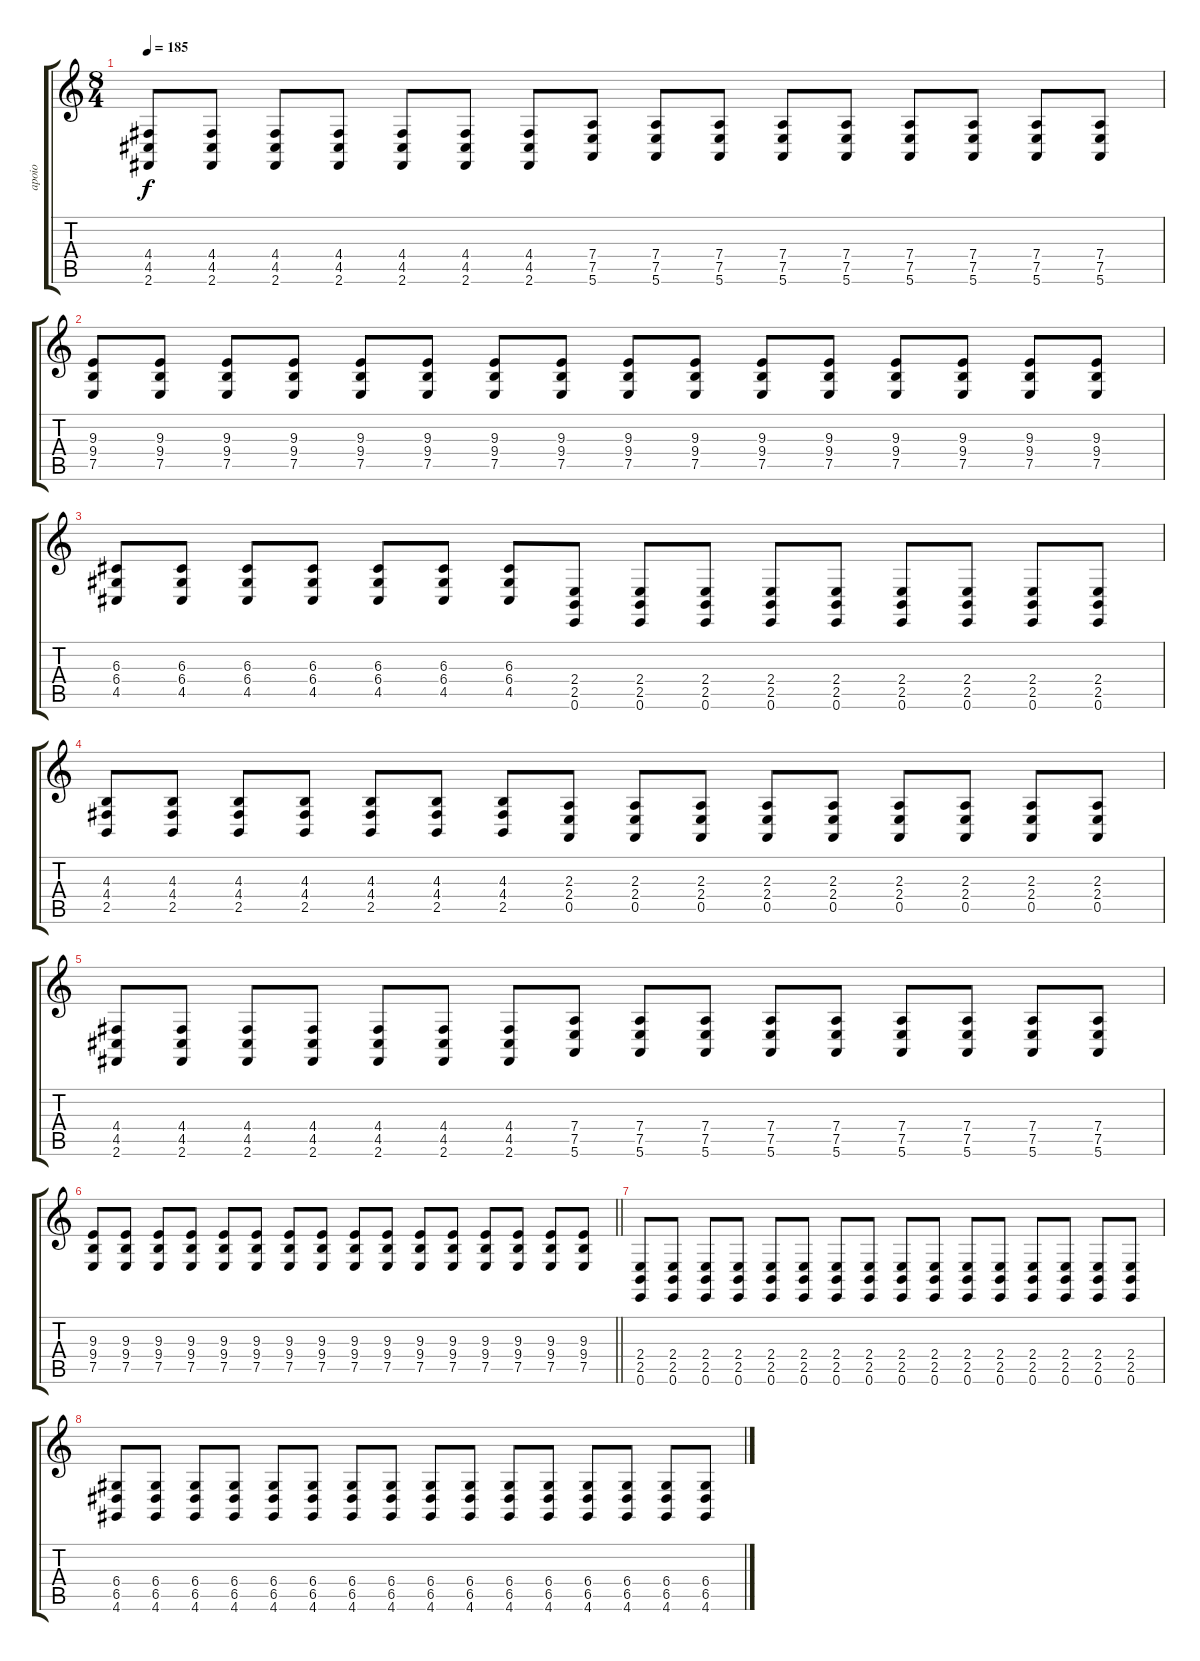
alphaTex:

\track ("apoio" "apoio") {instrument lead8bassandlead}
\staff {score tabs}
\tuning (E4 B3 G3 D3 A2 E2) {hide}
\ts (8 4)
\tempo 185
\clef g2
\ks c
(4.4 4.5 2.6).8{dy f} (4.4 4.5 2.6).8 (4.4 4.5 2.6).8 (4.4 4.5 2.6).8 (4.4 4.5 2.6).8 (4.4 4.5 2.6).8 (4.4 4.5 2.6).8 (7.4 7.5 5.6).8 (7.4 7.5 5.6).8 (7.4 7.5 5.6).8 (7.4 7.5 5.6).8 (7.4 7.5 5.6).8 (7.4 7.5 5.6).8 (7.4 7.5 5.6).8 (7.4 7.5 5.6).8 (7.4 7.5 5.6).8 |
(9.3 9.4 7.5).8 (9.3 9.4 7.5).8 (9.3 9.4 7.5).8 (9.3 9.4 7.5).8 (9.3 9.4 7.5).8 (9.3 9.4 7.5).8 (9.3 9.4 7.5).8 (9.3 9.4 7.5).8 (9.3 9.4 7.5).8 (9.3 9.4 7.5).8 (9.3 9.4 7.5).8 (9.3 9.4 7.5).8 (9.3 9.4 7.5).8 (9.3 9.4 7.5).8 (9.3 9.4 7.5).8 (9.3 9.4 7.5).8 |
(6.3 6.4 4.5).8 (6.3 6.4 4.5).8 (6.3 6.4 4.5).8 (6.3 6.4 4.5).8 (6.3 6.4 4.5).8 (6.3 6.4 4.5).8 (6.3 6.4 4.5).8 (2.4 2.5 0.6).8 (2.4 2.5 0.6).8 (2.4 2.5 0.6).8 (2.4 2.5 0.6).8 (2.4 2.5 0.6).8 (2.4 2.5 0.6).8 (2.4 2.5 0.6).8 (2.4 2.5 0.6).8 (2.4 2.5 0.6).8 |
(4.3 4.4 2.5).8 (4.3 4.4 2.5).8 (4.3 4.4 2.5).8 (4.3 4.4 2.5).8 (4.3 4.4 2.5).8 (4.3 4.4 2.5).8 (4.3 4.4 2.5).8 (2.3 2.4 0.5).8 (2.3 2.4 0.5).8 (2.3 2.4 0.5).8 (2.3 2.4 0.5).8 (2.3 2.4 0.5).8 (2.3 2.4 0.5).8 (2.3 2.4 0.5).8 (2.3 2.4 0.5).8 (2.3 2.4 0.5).8 |
(4.4 4.5 2.6).8 (4.4 4.5 2.6).8 (4.4 4.5 2.6).8 (4.4 4.5 2.6).8 (4.4 4.5 2.6).8 (4.4 4.5 2.6).8 (4.4 4.5 2.6).8 (7.4 7.5 5.6).8 (7.4 7.5 5.6).8 (7.4 7.5 5.6).8 (7.4 7.5 5.6).8 (7.4 7.5 5.6).8 (7.4 7.5 5.6).8 (7.4 7.5 5.6).8 (7.4 7.5 5.6).8 (7.4 7.5 5.6).8 |
\barLineRight lightlight
(9.3 9.4 7.5).8 (9.3 9.4 7.5).8 (9.3 9.4 7.5).8 (9.3 9.4 7.5).8 (9.3 9.4 7.5).8 (9.3 9.4 7.5).8 (9.3 9.4 7.5).8 (9.3 9.4 7.5).8 (9.3 9.4 7.5).8 (9.3 9.4 7.5).8 (9.3 9.4 7.5).8 (9.3 9.4 7.5).8 (9.3 9.4 7.5).8 (9.3 9.4 7.5).8 (9.3 9.4 7.5).8 (9.3 9.4 7.5).8 |
(2.4 2.5 0.6).8 (2.4 2.5 0.6).8 (2.4 2.5 0.6).8 (2.4 2.5 0.6).8 (2.4 2.5 0.6).8 (2.4 2.5 0.6).8 (2.4 2.5 0.6).8 (2.4 2.5 0.6).8 (2.4 2.5 0.6).8 (2.4 2.5 0.6).8 (2.4 2.5 0.6).8 (2.4 2.5 0.6).8 (2.4 2.5 0.6).8 (2.4 2.5 0.6).8 (2.4 2.5 0.6).8 (2.4 2.5 0.6).8 |
(6.4 6.5 4.6).8 (6.4 6.5 4.6).8 (6.4 6.5 4.6).8 (6.4 6.5 4.6).8 (6.4 6.5 4.6).8 (6.4 6.5 4.6).8 (6.4 6.5 4.6).8 (6.4 6.5 4.6).8 (6.4 6.5 4.6).8 (6.4 6.5 4.6).8 (6.4 6.5 4.6).8 (6.4 6.5 4.6).8 (6.4 6.5 4.6).8 (6.4 6.5 4.6).8 (6.4 6.5 4.6).8 (6.4 6.5 4.6).8
